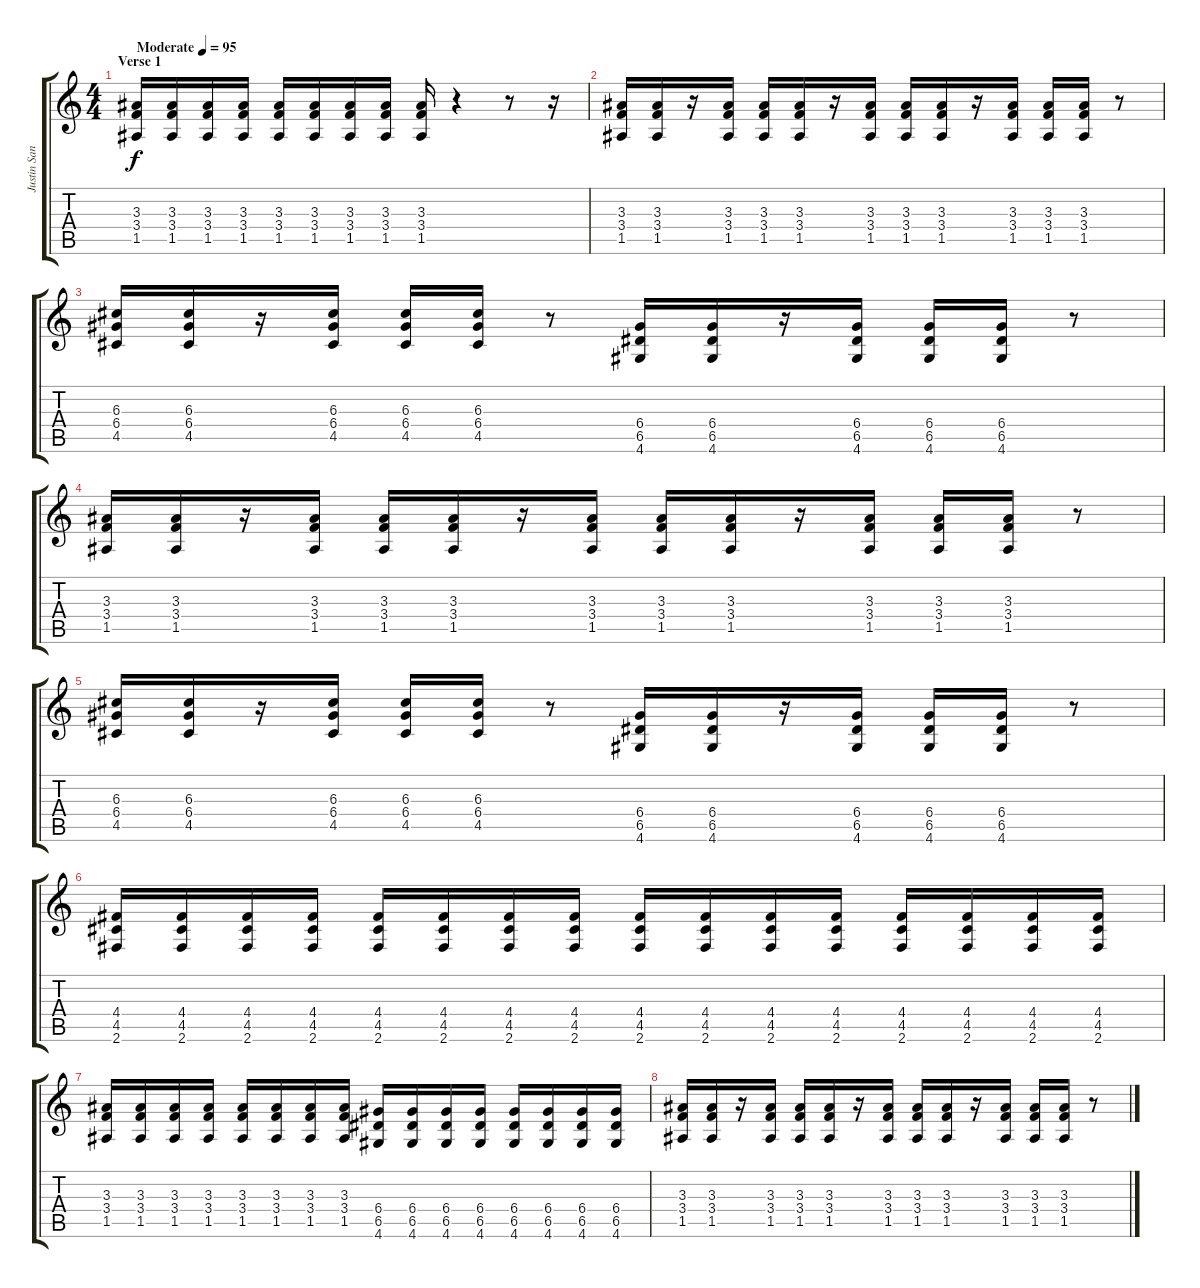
\track ("Justin Sane" "Justin San") {instrument distortionguitar}
\staff {score tabs}
\tuning (E4 B3 G3 D3 A2 E2) {hide}
\ts (4 4)
\section ("" "Verse 1")
\tempo (95 "Moderate")
\clef g2
\ks c
(3.3 3.4 1.5).16{dy f instrument distortionguitar} (3.3 3.4 1.5).16 (3.3 3.4 1.5).16 (3.3 3.4 1.5).16 (3.3 3.4 1.5).16 (3.3 3.4 1.5).16 (3.3 3.4 1.5).16 (3.3 3.4 1.5).16 (3.3 3.4 1.5).16 r.4 r.8 r.16 |
(3.3 3.4 1.5).16 (3.3 3.4 1.5).16 r.16 (3.3 3.4 1.5).16 (3.3 3.4 1.5).16 (3.3 3.4 1.5).16 r.16 (3.3 3.4 1.5).16 (3.3 3.4 1.5).16 (3.3 3.4 1.5).16 r.16 (3.3 3.4 1.5).16 (3.3 3.4 1.5).16 (3.3 3.4 1.5).16 r.8 |
(6.3 6.4 4.5).16 (6.3 6.4 4.5).16 r.16 (6.3 6.4 4.5).16 (6.3 6.4 4.5).16 (6.3 6.4 4.5).16 r.8 (6.4 6.5 4.6).16 (6.4 6.5 4.6).16 r.16 (6.4 6.5 4.6).16 (6.4 6.5 4.6).16 (6.4 6.5 4.6).16 r.8 |
(3.3 3.4 1.5).16 (3.3 3.4 1.5).16 r.16 (3.3 3.4 1.5).16 (3.3 3.4 1.5).16 (3.3 3.4 1.5).16 r.16 (3.3 3.4 1.5).16 (3.3 3.4 1.5).16 (3.3 3.4 1.5).16 r.16 (3.3 3.4 1.5).16 (3.3 3.4 1.5).16 (3.3 3.4 1.5).16 r.8 |
(6.3 6.4 4.5).16 (6.3 6.4 4.5).16 r.16 (6.3 6.4 4.5).16 (6.3 6.4 4.5).16 (6.3 6.4 4.5).16 r.8 (6.4 6.5 4.6).16 (6.4 6.5 4.6).16 r.16 (6.4 6.5 4.6).16 (6.4 6.5 4.6).16 (6.4 6.5 4.6).16 r.8 |
(4.4 4.5 2.6).16 (4.4 4.5 2.6).16 (4.4 4.5 2.6).16 (4.4 4.5 2.6).16 (4.4 4.5 2.6).16 (4.4 4.5 2.6).16 (4.4 4.5 2.6).16 (4.4 4.5 2.6).16 (4.4 4.5 2.6).16 (4.4 4.5 2.6).16 (4.4 4.5 2.6).16 (4.4 4.5 2.6).16 (4.4 4.5 2.6).16 (4.4 4.5 2.6).16 (4.4 4.5 2.6).16 (4.4 4.5 2.6).16 |
(3.3 3.4 1.5).16 (3.3 3.4 1.5).16 (3.3 3.4 1.5).16 (3.3 3.4 1.5).16 (3.3 3.4 1.5).16 (3.3 3.4 1.5).16 (3.3 3.4 1.5).16 (3.3 3.4 1.5).16 (6.4 6.5 4.6).16 (6.4 6.5 4.6).16 (6.4 6.5 4.6).16 (6.4 6.5 4.6).16 (6.4 6.5 4.6).16 (6.4 6.5 4.6).16 (6.4 6.5 4.6).16 (6.4 6.5 4.6).16 |
(3.3 3.4 1.5).16 (3.3 3.4 1.5).16 r.16 (3.3 3.4 1.5).16 (3.3 3.4 1.5).16 (3.3 3.4 1.5).16 r.16 (3.3 3.4 1.5).16 (3.3 3.4 1.5).16 (3.3 3.4 1.5).16 r.16 (3.3 3.4 1.5).16 (3.3 3.4 1.5).16 (3.3 3.4 1.5).16 r.8
